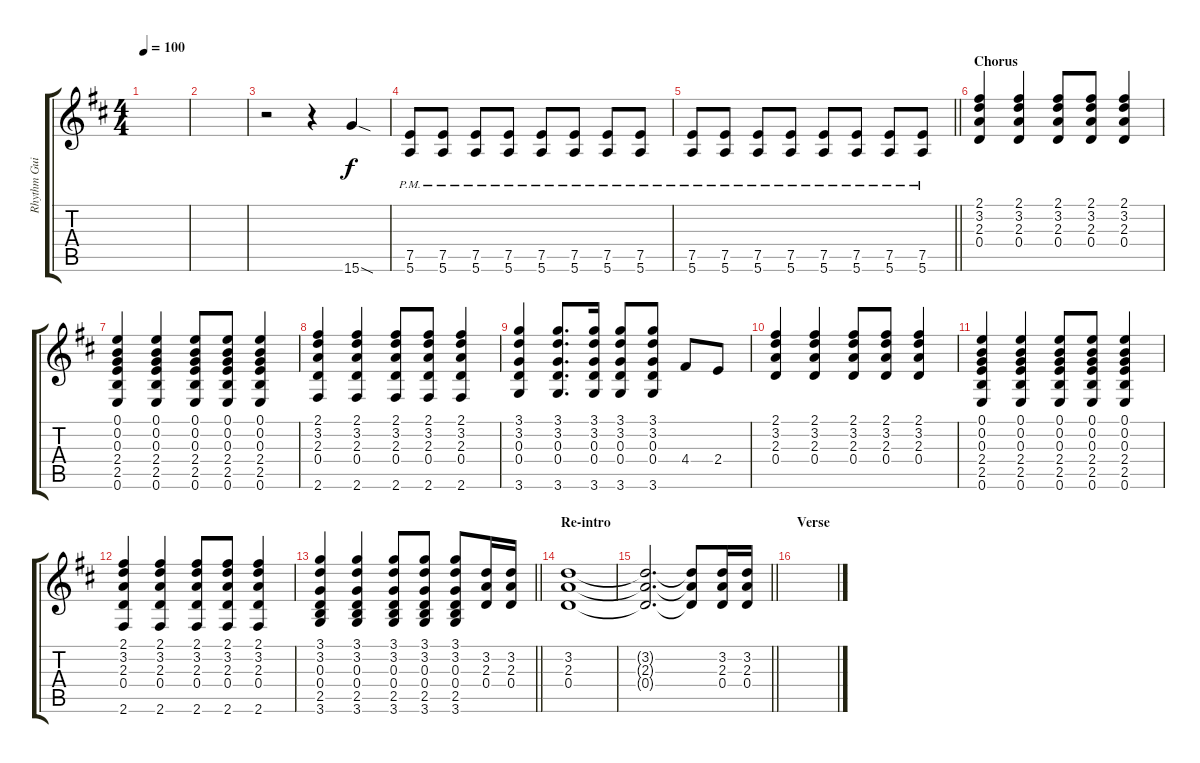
\track ("Rhythm Guitar" "Rhythm Gui") {instrument overdrivenguitar}
\staff {score tabs}
\tuning (E4 B3 G3 D3 A2 E2) {hide}
\ts (4 4)
\tempo 100
\clef g2
\ks d
|
|
r.2 r.4 15.6{sod}.4 |
(7.5{pm} 5.6{pm}).8 (7.5{pm} 5.6{pm}).8 (7.5{pm} 5.6{pm}).8 (7.5{pm} 5.6{pm}).8 (7.5{pm} 5.6{pm}).8 (7.5{pm} 5.6{pm}).8 (7.5{pm} 5.6{pm}).8 (7.5{pm} 5.6{pm}).8 |
\barLineRight lightlight
(7.5{pm} 5.6{pm}).8 (7.5{pm} 5.6{pm}).8 (7.5{pm} 5.6{pm}).8 (7.5{pm} 5.6{pm}).8 (7.5{pm} 5.6{pm}).8 (7.5{pm} 5.6{pm}).8 (7.5{pm} 5.6{pm}).8 (7.5{pm} 5.6{pm}).8 |
\section ("" "Chorus")
(2.1 3.2 2.3 0.4).4 (2.1 3.2 2.3 0.4).4 (2.1 3.2 2.3 0.4).8 (2.1 3.2 2.3 0.4).8 (2.1 3.2 2.3 0.4).4 |
(0.1 0.2 0.3 2.4 2.5 0.6).4 (0.1 0.2 0.3 2.4 2.5 0.6).4 (0.1 0.2 0.3 2.4 2.5 0.6).8 (0.1 0.2 0.3 2.4 2.5 0.6).8 (0.1 0.2 0.3 2.4 2.5 0.6).4 |
(2.1 3.2 2.3 0.4 2.6).4 (2.1 3.2 2.3 0.4 2.6).4 (2.1 3.2 2.3 0.4 2.6).8 (2.1 3.2 2.3 0.4 2.6).8 (2.1 3.2 2.3 0.4 2.6).4 |
(3.1 3.2 0.3 0.4 3.6).4 (3.1 3.2 0.3 0.4 3.6).8{d} (3.1 3.2 0.3 0.4 3.6).16 (3.1 3.2 0.3 0.4 3.6).8 (3.1 3.2 0.3 0.4 3.6).8 4.4.8 2.4.8 |
(2.1 3.2 2.3 0.4).4 (2.1 3.2 2.3 0.4).4 (2.1 3.2 2.3 0.4).8 (2.1 3.2 2.3 0.4).8 (2.1 3.2 2.3 0.4).4 |
(0.1 0.2 0.3 2.4 2.5 0.6).4 (0.1 0.2 0.3 2.4 2.5 0.6).4 (0.1 0.2 0.3 2.4 2.5 0.6).8 (0.1 0.2 0.3 2.4 2.5 0.6).8 (0.1 0.2 0.3 2.4 2.5 0.6).4 |
(2.1 3.2 2.3 0.4 2.6).4 (2.1 3.2 2.3 0.4 2.6).4 (2.1 3.2 2.3 0.4 2.6).8 (2.1 3.2 2.3 0.4 2.6).8 (2.1 3.2 2.3 0.4 2.6).4 |
\barLineRight lightlight
(3.1 3.2 0.3 0.4 2.5 3.6).4 (3.1 3.2 0.3 0.4 2.5 3.6).4 (3.1 3.2 0.3 0.4 2.5 3.6).8 (3.1 3.2 0.3 0.4 2.5 3.6).8 (3.1 3.2 0.3 0.4 2.5 3.6).8 (3.2 2.3 0.4).16 (3.2 2.3 0.4).16 |
\section ("" "Re-intro")
(3.2 2.3 0.4).1 |
\barLineRight lightlight
(3.2{t} 2.3{t} 0.4{t}).2{d} (3.2{t} 2.3{t} 0.4{t}).8 (3.2 2.3 0.4).16 (3.2 2.3 0.4).16 |
\section ("" "Verse")
